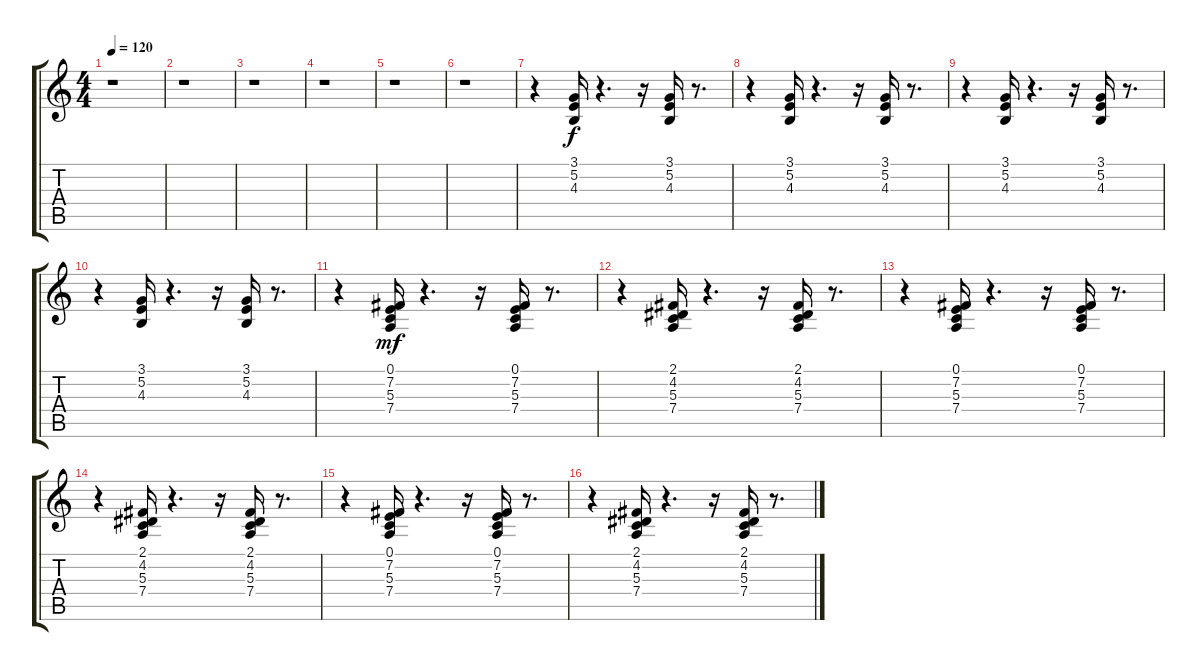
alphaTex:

\track "" {instrument lead2sawtooth}
\staff {score tabs}
\tuning (E4 B3 G3 D3 A2 E2) {hide}
\ts (4 4)
\tempo 120
\clef g2
\ks c
r.1{dy f instrument lead2sawtooth} |
r.1 |
r.1 |
r.1 |
r.1 |
r.1 |
r.4 (3.1 5.2 4.3).16{balance 6} r.4{d} r.16 (3.1 5.2 4.3).16 r.8{d} |
r.4 (3.1 5.2 4.3).16 r.4{d} r.16 (3.1 5.2 4.3).16 r.8{d} |
r.4 (3.1 5.2 4.3).16 r.4{d} r.16 (3.1 5.2 4.3).16 r.8{d} |
r.4 (3.1 5.2 4.3).16 r.4{d} r.16 (3.1 5.2 4.3).16 r.8{d} |
r.4 (0.1 7.2 5.3 7.4).16{dy mf} r.4{d} r.16 (0.1 7.2 5.3 7.4).16 r.8{d} |
r.4 (2.1 4.2 5.3 7.4).16 r.4{d} r.16 (2.1 4.2 5.3 7.4).16 r.8{d} |
r.4 (0.1 7.2 5.3 7.4).16 r.4{d} r.16 (0.1 7.2 5.3 7.4).16 r.8{d} |
r.4 (2.1 4.2 5.3 7.4).16 r.4{d} r.16 (2.1 4.2 5.3 7.4).16 r.8{d} |
r.4 (0.1 7.2 5.3 7.4).16 r.4{d} r.16 (0.1 7.2 5.3 7.4).16 r.8{d} |
r.4 (2.1 4.2 5.3 7.4).16 r.4{d} r.16 (2.1 4.2 5.3 7.4).16 r.8{d}
